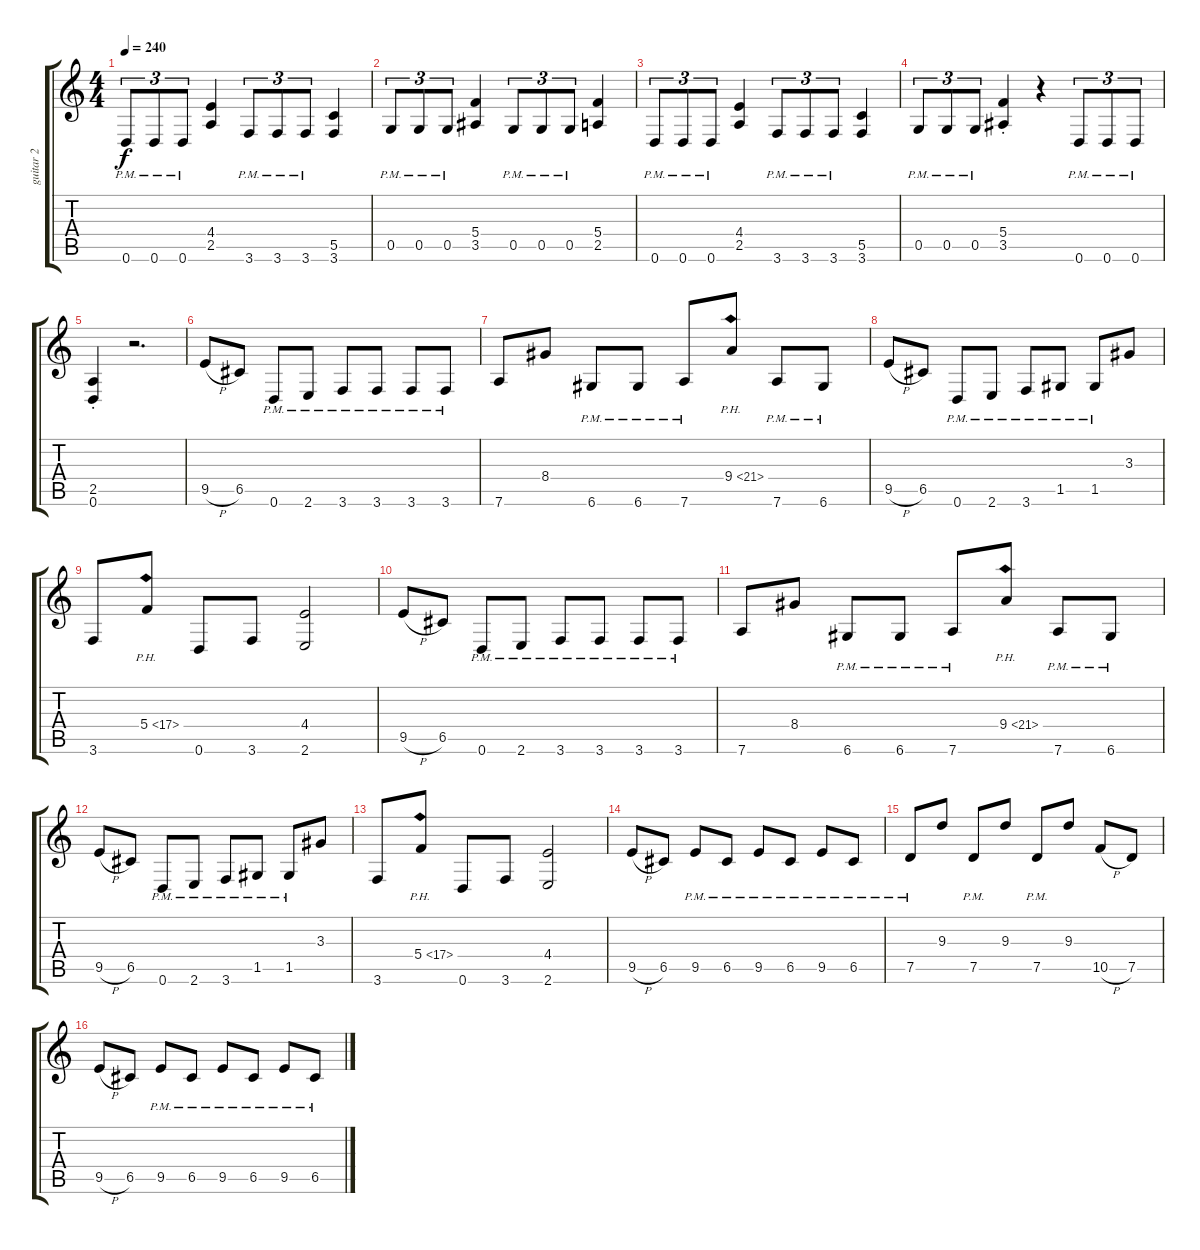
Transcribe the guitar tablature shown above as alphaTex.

\track ("guitar 2" "guitar 2") {instrument distortionguitar}
\staff {score tabs}
\tuning (D4 A3 F3 C3 G2 D2) {hide}
\ts (4 4)
\tempo 240
\clef g2
\ks c
0.6{pm}.8{tu (3 2) dy f} 0.6{pm}.8{tu (3 2)} 0.6{pm}.8{tu (3 2)} (4.4 2.5).4 3.6{pm}.8{tu (3 2)} 3.6{pm}.8{tu (3 2)} 3.6{pm}.8{tu (3 2)} (5.5 3.6).4 |
0.5{pm}.8{tu (3 2)} 0.5{pm}.8{tu (3 2)} 0.5{pm}.8{tu (3 2)} (5.4 3.5).4 0.5{pm}.8{tu (3 2)} 0.5{pm}.8{tu (3 2)} 0.5{pm}.8{tu (3 2)} (5.4 2.5).4 |
0.6{pm}.8{tu (3 2)} 0.6{pm}.8{tu (3 2)} 0.6{pm}.8{tu (3 2)} (4.4 2.5).4 3.6{pm}.8{tu (3 2)} 3.6{pm}.8{tu (3 2)} 3.6{pm}.8{tu (3 2)} (5.5 3.6).4 |
0.5{pm}.8{tu (3 2)} 0.5{pm}.8{tu (3 2)} 0.5{pm}.8{tu (3 2)} (5.4{st} 3.5{st}).4 r.4 0.6{pm}.8{tu (3 2)} 0.6{pm}.8{tu (3 2)} 0.6{pm}.8{tu (3 2)} |
(2.5{st} 0.6{st}).4 r.2{d} |
9.5{h}.8 6.5.8 0.6{pm}.8 2.6{pm}.8 3.6{pm}.8 3.6{pm}.8 3.6{pm}.8 3.6{pm}.8 |
7.6.8 8.4.8 6.6{pm}.8 6.6{pm}.8 7.6{pm}.8 9.4{ph 12}.8 7.6{pm}.8 6.6{pm}.8 |
9.5{h}.8 6.5.8 0.6{pm}.8 2.6{pm}.8 3.6{pm}.8 1.5{pm}.8 1.5{pm}.8 3.3.8 |
3.6.8 5.4{ph 12}.8 0.6.8 3.6.8 (4.4 2.6).2 |
9.5{h}.8 6.5.8 0.6{pm}.8 2.6{pm}.8 3.6{pm}.8 3.6{pm}.8 3.6{pm}.8 3.6{pm}.8 |
7.6.8 8.4.8 6.6{pm}.8 6.6{pm}.8 7.6{pm}.8 9.4{ph 12}.8 7.6{pm}.8 6.6{pm}.8 |
9.5{h}.8 6.5.8 0.6{pm}.8 2.6{pm}.8 3.6{pm}.8 1.5{pm}.8 1.5{pm}.8 3.3.8 |
3.6.8 5.4{ph 12}.8 0.6.8 3.6.8 (4.4 2.6).2 |
9.5{h}.8 6.5.8 9.5{pm}.8 6.5{pm}.8 9.5{pm}.8 6.5{pm}.8 9.5{pm}.8 6.5{pm}.8 |
7.5{pm}.8 9.3.8 7.5{pm}.8 9.3.8 7.5{pm}.8 9.3.8 10.5{h}.8 7.5.8 |
9.5{h}.8 6.5.8 9.5{pm}.8 6.5{pm}.8 9.5{pm}.8 6.5{pm}.8 9.5{pm}.8 6.5{pm}.8
